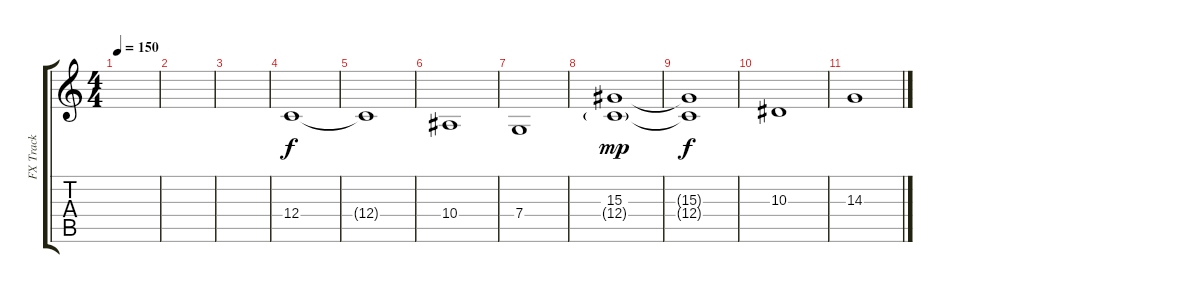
\track ("FX Track" "FX Track") {instrument lead2sawtooth}
\staff {score tabs}
\tuning (D4 A3 F3 C3 G2 C2) {hide}
\ts (4 4)
\tempo 150
\clef g2
\ks c
|
|
|
12.4.1 |
12.4{t}.1 |
10.4.1 |
7.4.1 |
(15.3 12.4{g}).1{dy mp} |
(15.3{t} 12.4{t}).1{dy f} |
10.3.1 |
14.3.1
